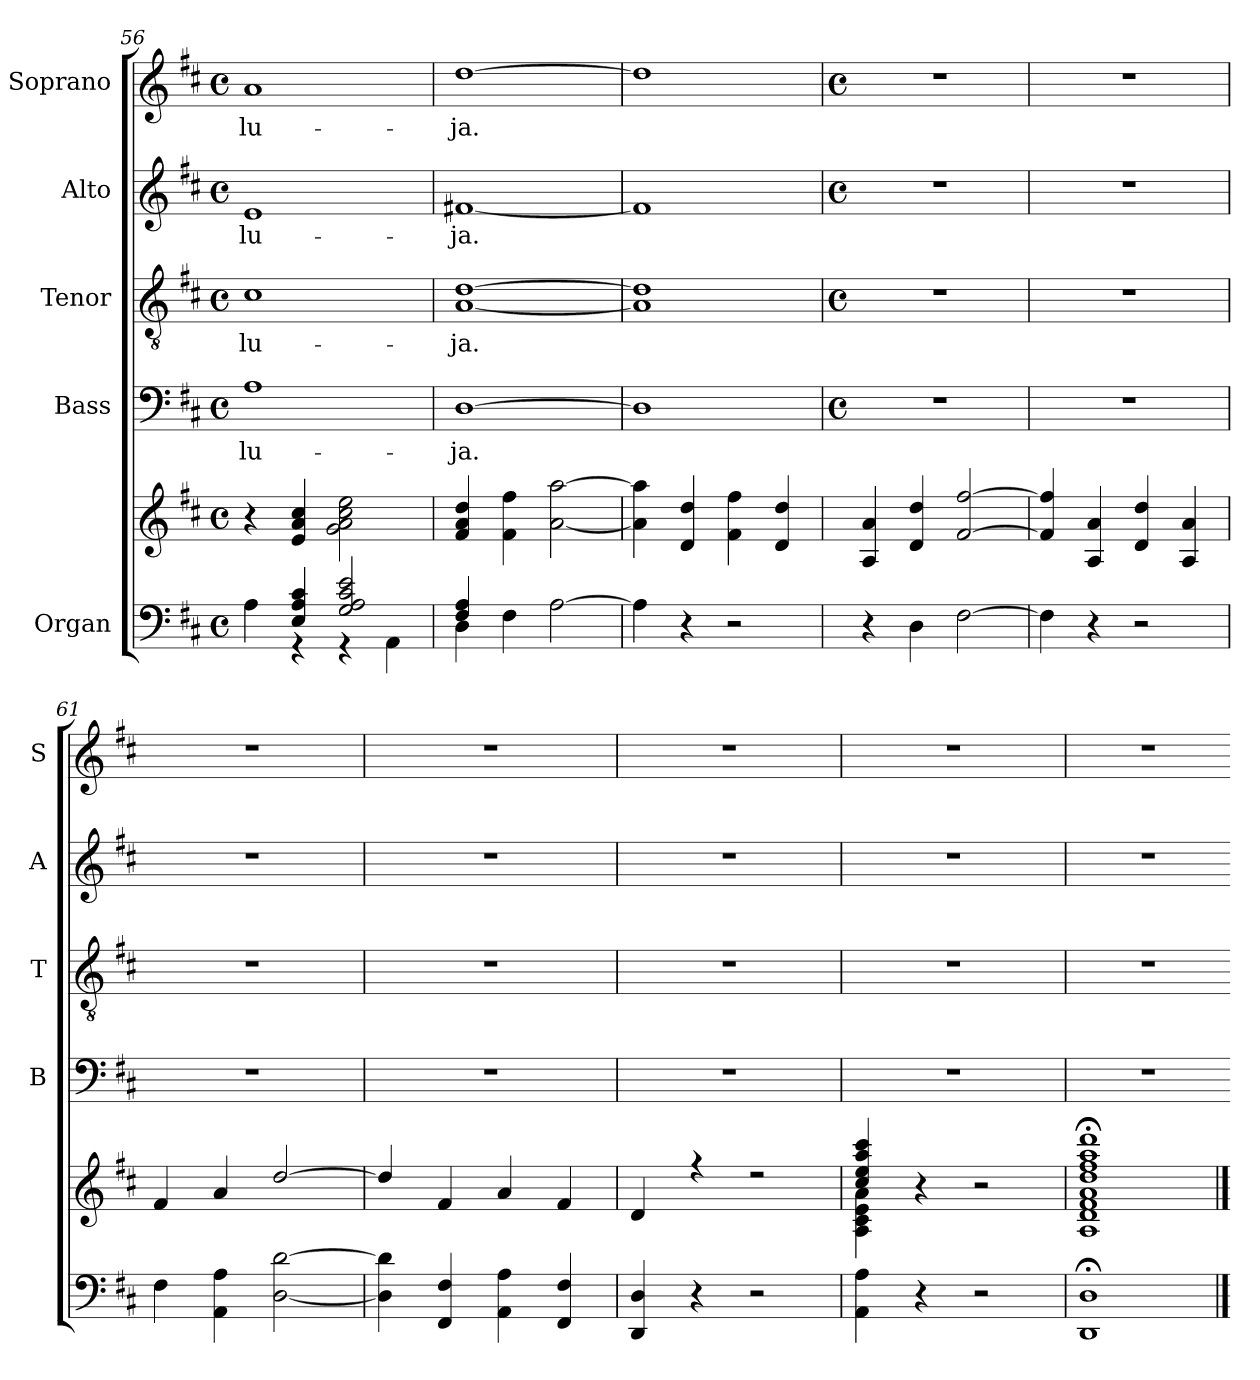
**kern	**kern	**kern	**text	**kern	**text	**kern	**text	**kern	**text
*part5	*part5	*part4	*part4	*part3	*part3	*part2	*part2	*part1	*part1
*staff6	*staff5	*staff4	*staff4	*staff3	*staff3	*staff2	*staff2	*staff1	*staff1
*I"Organ	*	*I"Bass	*	*I"Tenor	*	*I"Alto	*	*I"Soprano	*
*	*	*I'B	*	*I'T	*	*I'A	*	*I'S	*
*clefF4	*clefG2	*clefF4	*	*clefGv2	*	*clefG2	*	*clefG2	*
*k[f#c#]	*k[f#c#]	*k[f#c#]	*	*k[f#c#]	*	*k[f#c#]	*	*k[f#c#]	*
*D:	*D:	*D:	*	*D:	*	*D:	*	*D:	*
*M4/4	*M4/4	*M4/4	*	*M4/4	*	*M4/4	*	*M4/4	*
*met(c)	*met(c)	*met(c)	*	*met(c)	*	*met(c)	*	*met(c)	*
=56	=56	=56	=56	=56	=56	=56	=56	=56	=56
*^	*	*	*	*	*	*	*	*	*
!	!	!	!	!LO:LY:b	!	!LO:LY:b	!	!LO:LY:b	!	!LO:LY:b
4ryy	4A\	4r	1A	lu-	1c#	lu-	1e	-lu-	1a	lu-
4E/ 4A/ 4c#/	4r	4e 4a 4cc#	.	.	.	.	.	.	.	.
2G/ 2A/ 2c#/ 2e/	4r	2g 2a 2cc# 2ee	.	.	.	.	.	.	.	.
.	4AA\	.	.	.	.	.	.	.	.	.
=57	=57	=57	=57	=57	=57	=57	=57	=57	=57	=57
!	!	!	!	!LO:LY:b	!	!LO:LY:b	!	!LO:LY:b	!	!LO:LY:b
4F# 4A	4D\	4f# 4a 4dd	[1D	-ja.	[1A [1d	-ja.	[1f#X	-ja.	[1dd	-ja.
2.ryy	4F#\	4f# 4ff#	.	.	.	.	.	.	.	.
.	[2A\	[2a [2aa	.	.	.	.	.	.	.	.
*v	*v	*	*	*	*	*	*	*	*	*
=58	=58	=58	=58	=58	=58	=58	=58	=58	=58
4A\]	4a] 4aa]	1D]	.	1A] 1d]	.	1f#]	.	1dd]	.
4r	4d 4dd	.	.	.	.	.	.	.	.
2r	4f# 4ff#	.	.	.	.	.	.	.	.
.	4d 4dd	.	.	.	.	.	.	.	.
!!LO:LB:g=z
=59	=59	=59	=59	=59	=59	=59	=59	=59	=59
*	*	*M4/4	*	*M4/4	*	*M4/4	*	*M4/4	*
*	*	*met(c)	*	*met(c)	*	*met(c)	*	*met(c)	*
*	*^	*	*	*	*	*	*	*	*
4r	4A 4a	1ryy	1r	.	1r	.	1r	.	1r	.
4D	4d 4dd	.	.	.	.	.	.	.	.	.
[2F#	[2f# [2ff#	.	.	.	.	.	.	.	.	.
=60	=60	=60	=60	=60	=60	=60	=60	=60	=60	=60
4F#]	4f#] 4ff#]	1ryy	1r	.	1r	.	1r	.	1r	.
4r	4A 4a	.	.	.	.	.	.	.	.	.
2r	4d 4dd	.	.	.	.	.	.	.	.	.
.	4A 4a	.	.	.	.	.	.	.	.	.
=61	=61	=61	=61	=61	=61	=61	=61	=61	=61	=61
4F#	4f#	1ryy	1r	.	1r	.	1r	.	1r	.
4AA 4A	4a	.	.	.	.	.	.	.	.	.
[2D [2d	[2dd	.	.	.	.	.	.	.	.	.
=62	=62	=62	=62	=62	=62	=62	=62	=62	=62	=62
4D] 4d]	4dd]	1ryy	1r	.	1r	.	1r	.	1r	.
4FF# 4F#	4f#	.	.	.	.	.	.	.	.	.
4AA 4A	4a	.	.	.	.	.	.	.	.	.
4FF# 4F#	4f#	.	.	.	.	.	.	.	.	.
=63	=63	=63	=63	=63	=63	=63	=63	=63	=63	=63
4DD 4D	4d	1ryy	1r	.	1r	.	1r	.	1r	.
4r	4r	.	.	.	.	.	.	.	.	.
2r	2r	.	.	.	.	.	.	.	.	.
=64	=64	=64	=64	=64	=64	=64	=64	=64	=64	=64
4AA 4A	4cc#/ 4ee/ 4aa/ 4ccc#/	4A\ 4c#\ 4e\ 4a\	1r	.	1r	.	1r	.	1r	.
4r	4r	4ryy	.	.	.	.	.	.	.	.
2r	2r	2ryy	.	.	.	.	.	.	.	.
=65	=65	=65	=65	=65	=65	=65	=65	=65	=65	=65
1DD; 1D;	1dd;< 1ff#;< 1aa;< 1ddd;<	1A\ 1d\ 1f#\ 1a\	1r	.	1r	.	1r	.	1r	.
*	*v	*v	*	*	*	*	*	*	*	*
==	==	=	=	=	=	=	=	=	=
*-	*-	*-	*-	*-	*-	*-	*-	*-	*-
